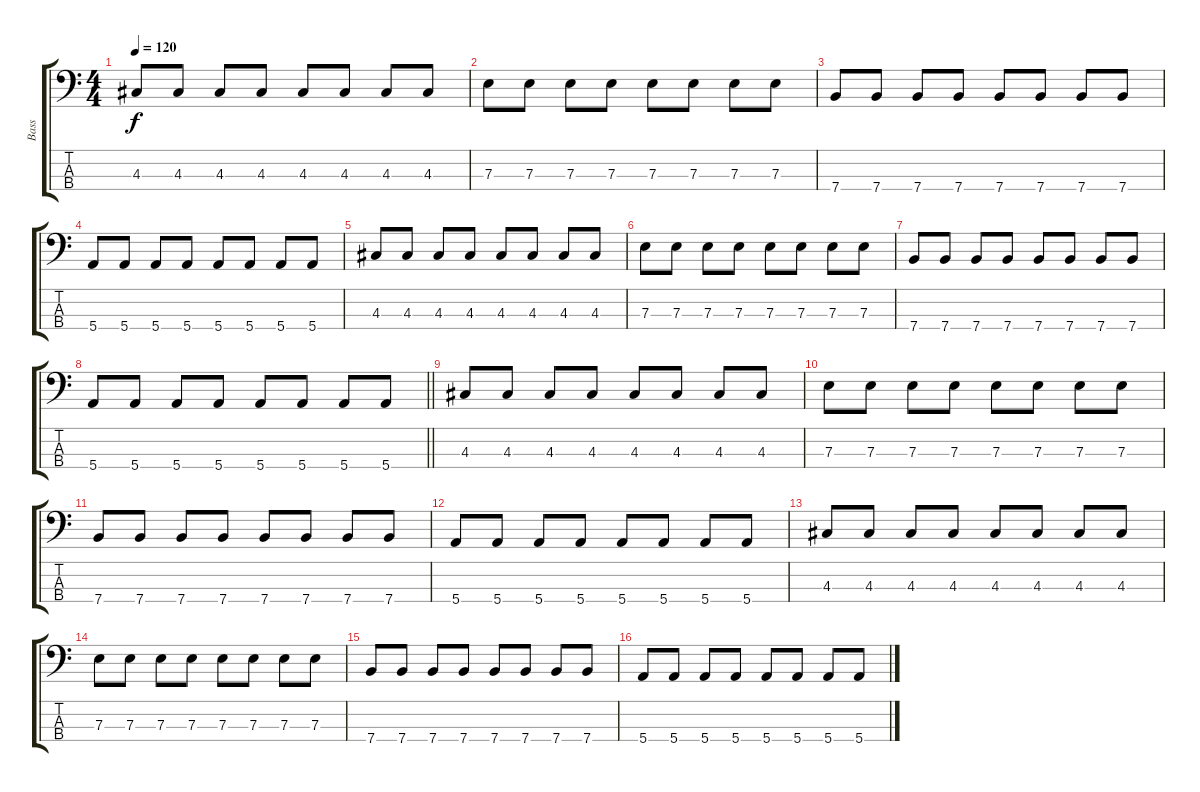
\track ("Bass" "Bass") {instrument electricbassfinger}
\staff {score tabs}
\tuning (G2 D2 A1 E1) {hide}
\ts (4 4)
\tempo 120
\clef f4
\ks c
4.3.8{dy f} 4.3.8 4.3.8 4.3.8 4.3.8 4.3.8 4.3.8 4.3.8 |
7.3.8 7.3.8 7.3.8 7.3.8 7.3.8 7.3.8 7.3.8 7.3.8 |
7.4.8 7.4.8 7.4.8 7.4.8 7.4.8 7.4.8 7.4.8 7.4.8 |
5.4.8 5.4.8 5.4.8 5.4.8 5.4.8 5.4.8 5.4.8 5.4.8 |
4.3.8 4.3.8 4.3.8 4.3.8 4.3.8 4.3.8 4.3.8 4.3.8 |
7.3.8 7.3.8 7.3.8 7.3.8 7.3.8 7.3.8 7.3.8 7.3.8 |
7.4.8 7.4.8 7.4.8 7.4.8 7.4.8 7.4.8 7.4.8 7.4.8 |
\barLineRight lightlight
5.4.8 5.4.8 5.4.8 5.4.8 5.4.8 5.4.8 5.4.8 5.4.8 |
4.3.8 4.3.8 4.3.8 4.3.8 4.3.8 4.3.8 4.3.8 4.3.8 |
7.3.8 7.3.8 7.3.8 7.3.8 7.3.8 7.3.8 7.3.8 7.3.8 |
7.4.8 7.4.8 7.4.8 7.4.8 7.4.8 7.4.8 7.4.8 7.4.8 |
5.4.8 5.4.8 5.4.8 5.4.8 5.4.8 5.4.8 5.4.8 5.4.8 |
4.3.8 4.3.8 4.3.8 4.3.8 4.3.8 4.3.8 4.3.8 4.3.8 |
7.3.8 7.3.8 7.3.8 7.3.8 7.3.8 7.3.8 7.3.8 7.3.8 |
7.4.8 7.4.8 7.4.8 7.4.8 7.4.8 7.4.8 7.4.8 7.4.8 |
5.4.8 5.4.8 5.4.8 5.4.8 5.4.8 5.4.8 5.4.8 5.4.8
